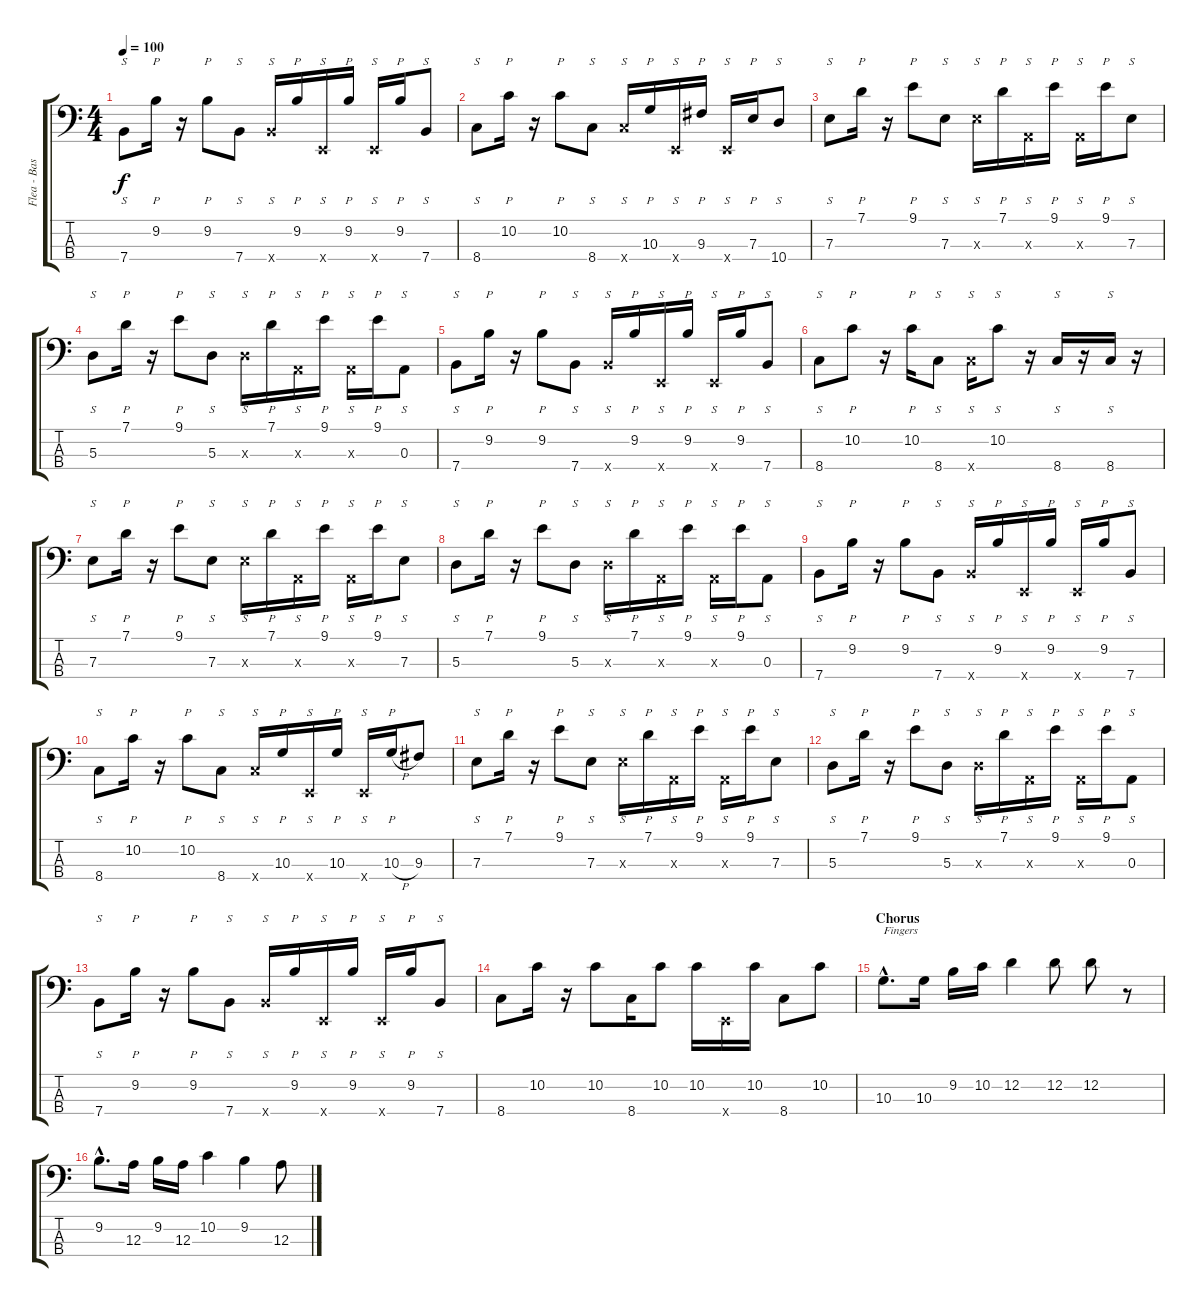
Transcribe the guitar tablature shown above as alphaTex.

\track ("Flea - Bass" "Flea - Bas") {instrument electricbassfinger}
\staff {score tabs}
\tuning (G2 D2 A1 E1) {hide}
\ts (4 4)
\tempo 100
\clef f4
\ks c
7.4.8{s dy f} 9.2.16{p} r.16 9.2.8{p} 7.4.8{s} 7.4{x}.16{s} 9.2.16{p} 0.4{x}.16{s} 9.2.16{p} 0.4{x}.16{s} 9.2.16{p} 7.4.8{s} |
8.4.8{s} 10.2.16{p} r.16 10.2.8{p} 8.4.8{s} 8.4{x}.16{s} 10.3.16{p} 0.4{x}.16{s} 9.3.16{p} 0.4{x}.16{s} 7.3.16{p} 10.4.8{s} |
7.3.8{s} 7.1.16{p} r.16 9.1.8{p} 7.3.8{s} 7.3{x}.16{s} 7.1.16{p} 0.3{x}.16{s} 9.1.16{p} 0.3{x}.16{s} 9.1.16{p} 7.3.8{s} |
5.3.8{s} 7.1.16{p} r.16 9.1.8{p} 5.3.8{s} 5.3{x}.16{s} 7.1.16{p} 0.3{x}.16{s} 9.1.16{p} 0.3{x}.16{s} 9.1.16{p} 0.3.8{s} |
7.4.8{s} 9.2.16{p} r.16 9.2.8{p} 7.4.8{s} 7.4{x}.16{s} 9.2.16{p} 0.4{x}.16{s} 9.2.16{p} 0.4{x}.16{s} 9.2.16{p} 7.4.8{s} |
8.4.8{s} 10.2.8{p} r.16 10.2.16{p} 8.4.8{s} 8.4{x}.16{s} 10.2.8{s} r.16 8.4.16{s} r.16 8.4.16{s} r.16 |
7.3.8{s} 7.1.16{p} r.16 9.1.8{p} 7.3.8{s} 7.3{x}.16{s} 7.1.16{p} 0.3{x}.16{s} 9.1.16{p} 0.3{x}.16{s} 9.1.16{p} 7.3.8{s} |
5.3.8{s} 7.1.16{p} r.16 9.1.8{p} 5.3.8{s} 5.3{x}.16{s} 7.1.16{p} 0.3{x}.16{s} 9.1.16{p} 0.3{x}.16{s} 9.1.16{p} 0.3.8{s} |
7.4.8{s} 9.2.16{p} r.16 9.2.8{p} 7.4.8{s} 7.4{x}.16{s} 9.2.16{p} 0.4{x}.16{s} 9.2.16{p} 0.4{x}.16{s} 9.2.16{p} 7.4.8{s} |
8.4.8{s} 10.2.16{p} r.16 10.2.8{p} 8.4.8{s} 8.4{x}.16{s} 10.3.16{p} 0.4{x}.16{s} 10.3.16{p} 0.4{x}.16{s} 10.3{h}.16{p} 9.3.8 |
7.3.8{s} 7.1.16{p} r.16 9.1.8{p} 7.3.8{s} 7.3{x}.16{s} 7.1.16{p} 0.3{x}.16{s} 9.1.16{p} 0.3{x}.16{s} 9.1.16{p} 7.3.8{s} |
5.3.8{s} 7.1.16{p} r.16 9.1.8{p} 5.3.8{s} 5.3{x}.16{s} 7.1.16{p} 0.3{x}.16{s} 9.1.16{p} 0.3{x}.16{s} 9.1.16{p} 0.3.8{s} |
7.4.8{s} 9.2.16{p} r.16 9.2.8{p} 7.4.8{s} 7.4{x}.16{s} 9.2.16{p} 0.4{x}.16{s} 9.2.16{p} 0.4{x}.16{s} 9.2.16{p} 7.4.8{s} |
8.4.8 10.2.16 r.16 10.2.8 8.4.16 10.2.8 10.2.16 0.4{x}.16 10.2.16 8.4.8 10.2.8 |
\section ("" "Chorus")
10.3{hac}.8{d txt "Fingers" instrument electricbassfinger} 10.3.16 9.2.16 10.2.16 12.2.4 12.2.8 12.2.8 r.8 |
9.2{hac}.8{d} 12.3.16 9.2.16 12.3.16 10.2.4 9.2.4 12.3.8
